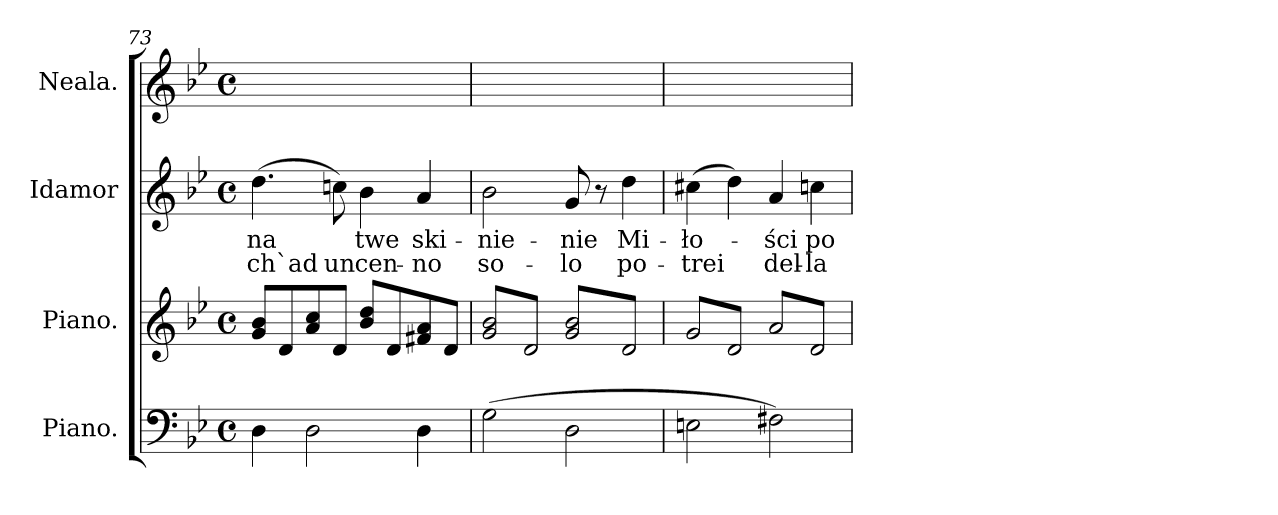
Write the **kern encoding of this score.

**kern	**kern	**kern	**text	**text	**kern
*part4	*part3	*part2	*part2	*part2	*part1
*staff4	*staff3	*staff2	*staff2	*staff2	*staff1
*I"Piano.	*I"Piano.	*I"Idamor	*	*	*I"Neala.
*	*	*I'I.	*	*	*I'N.
*clefF4	*clefG2	*clefG2	*	*	*clefG2
*k[b-e-]	*k[b-e-]	*k[b-e-]	*	*	*k[b-e-]
*g:	*g:	*g:	*	*	*g:
*M4/4	*M4/4	*M4/4	*	*	*M4/4
*met(c)	*met(c)	*met(c)	*	*	*met(c)
=73	=73	=73	=73	=73	=73
4D\	8g/ 8b-/L	(4.dd\	na	ch`ad	1ryy
.	8d/	.	.	.	.
2D\	8a/ 8cc/	.	.	.	.
.	8d/J	8ccn\)	.	un	.
.	8b-/ 8dd/L	4b-\	twe	cen-	.
.	8d/	.	.	.	.
4D\	8f#X/ 8a/	4a/	ski-	-no	.
.	8d/J	.	.	.	.
=74	=74	=74	=74	=74	=74
*	*tremolo	*	*	*	*
(2G\	8g/ 8b-/L	2b-\	-nie-	so-	1ryy
.	8d/	.	.	.	.
.	8g/ 8b-/	.	.	.	.
.	8d/J	.	.	.	.
2D\	8g/ 8b-/L	8g/	-nie	-lo	.
.	8d/	8r	.	.	.
.	8g/ 8b-/	4dd\	Mi-	po-	.
.	8d/J	.	.	.	.
=75	=75	=75	=75	=75	=75
2En\	8g/L	(4cc#X\	-ło-	-trei	1ryy
.	8d/	.	.	.	.
.	8g/	4dd\)	.	.	.
.	8d/J	.	.	.	.
2F#X\)	8a/L	4a/	-ści	del-	.
.	8d/	.	.	.	.
.	8a/	4ccn\	po-	-la	.
.	8d/J	.	.	.	.
*	*Xtremolo	*	*	*	*
.	.	.	.	.	.
.	.	.	.	.	.
=	=	=	=	=	=
*-	*-	*-	*-	*-	*-
